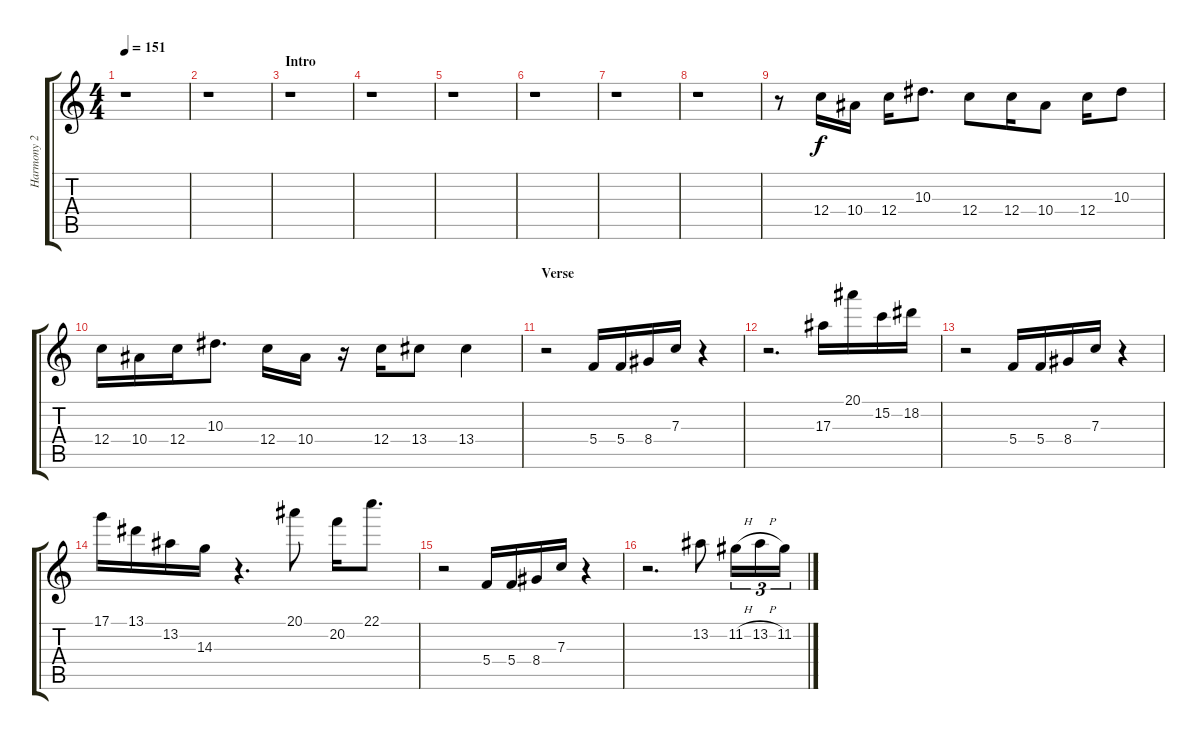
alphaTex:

\track ("Harmony 2" "Harmony 2") {instrument overdrivenguitar}
\staff {score tabs}
\tuning (D4 A3 F3 C3 G2 C2) {hide}
\ts (4 4)
\tempo 151
\clef g2
\ks aminor
r.1{dy f instrument overdrivenguitar} |
r.1 |
\section ("" "Intro")
r.1 |
r.1 |
r.1 |
r.1 |
r.1 |
r.1 |
r.8 12.4.16 10.4.16 12.4.16 10.3.8{d} 12.4.8 12.4.16 10.4.8 12.4.16 10.3.8 |
12.4.16 10.4.16 12.4.16 10.3.8{d} 12.4.16 10.4.16 r.16 12.4.16 13.4.8 13.4.4 |
\section ("" "Verse")
r.2 5.4.16 5.4.16 8.4.16 7.3.16 r.4 |
r.2{d} 17.3.16 20.1.16 15.2.16 18.2.16 |
r.2 5.4.16 5.4.16 8.4.16 7.3.16 r.4 |
17.1.16 13.1.16 13.2.16 14.3.16 r.4{d} 20.1.8 20.2.16 22.1.8{d} |
r.2 5.4.16 5.4.16 8.4.16 7.3.16 r.4 |
r.2{d} 13.2.8 11.2{h}.16{tu (3 2)} 13.2{h}.16{tu (3 2)} 11.2.16{tu (3 2)}
